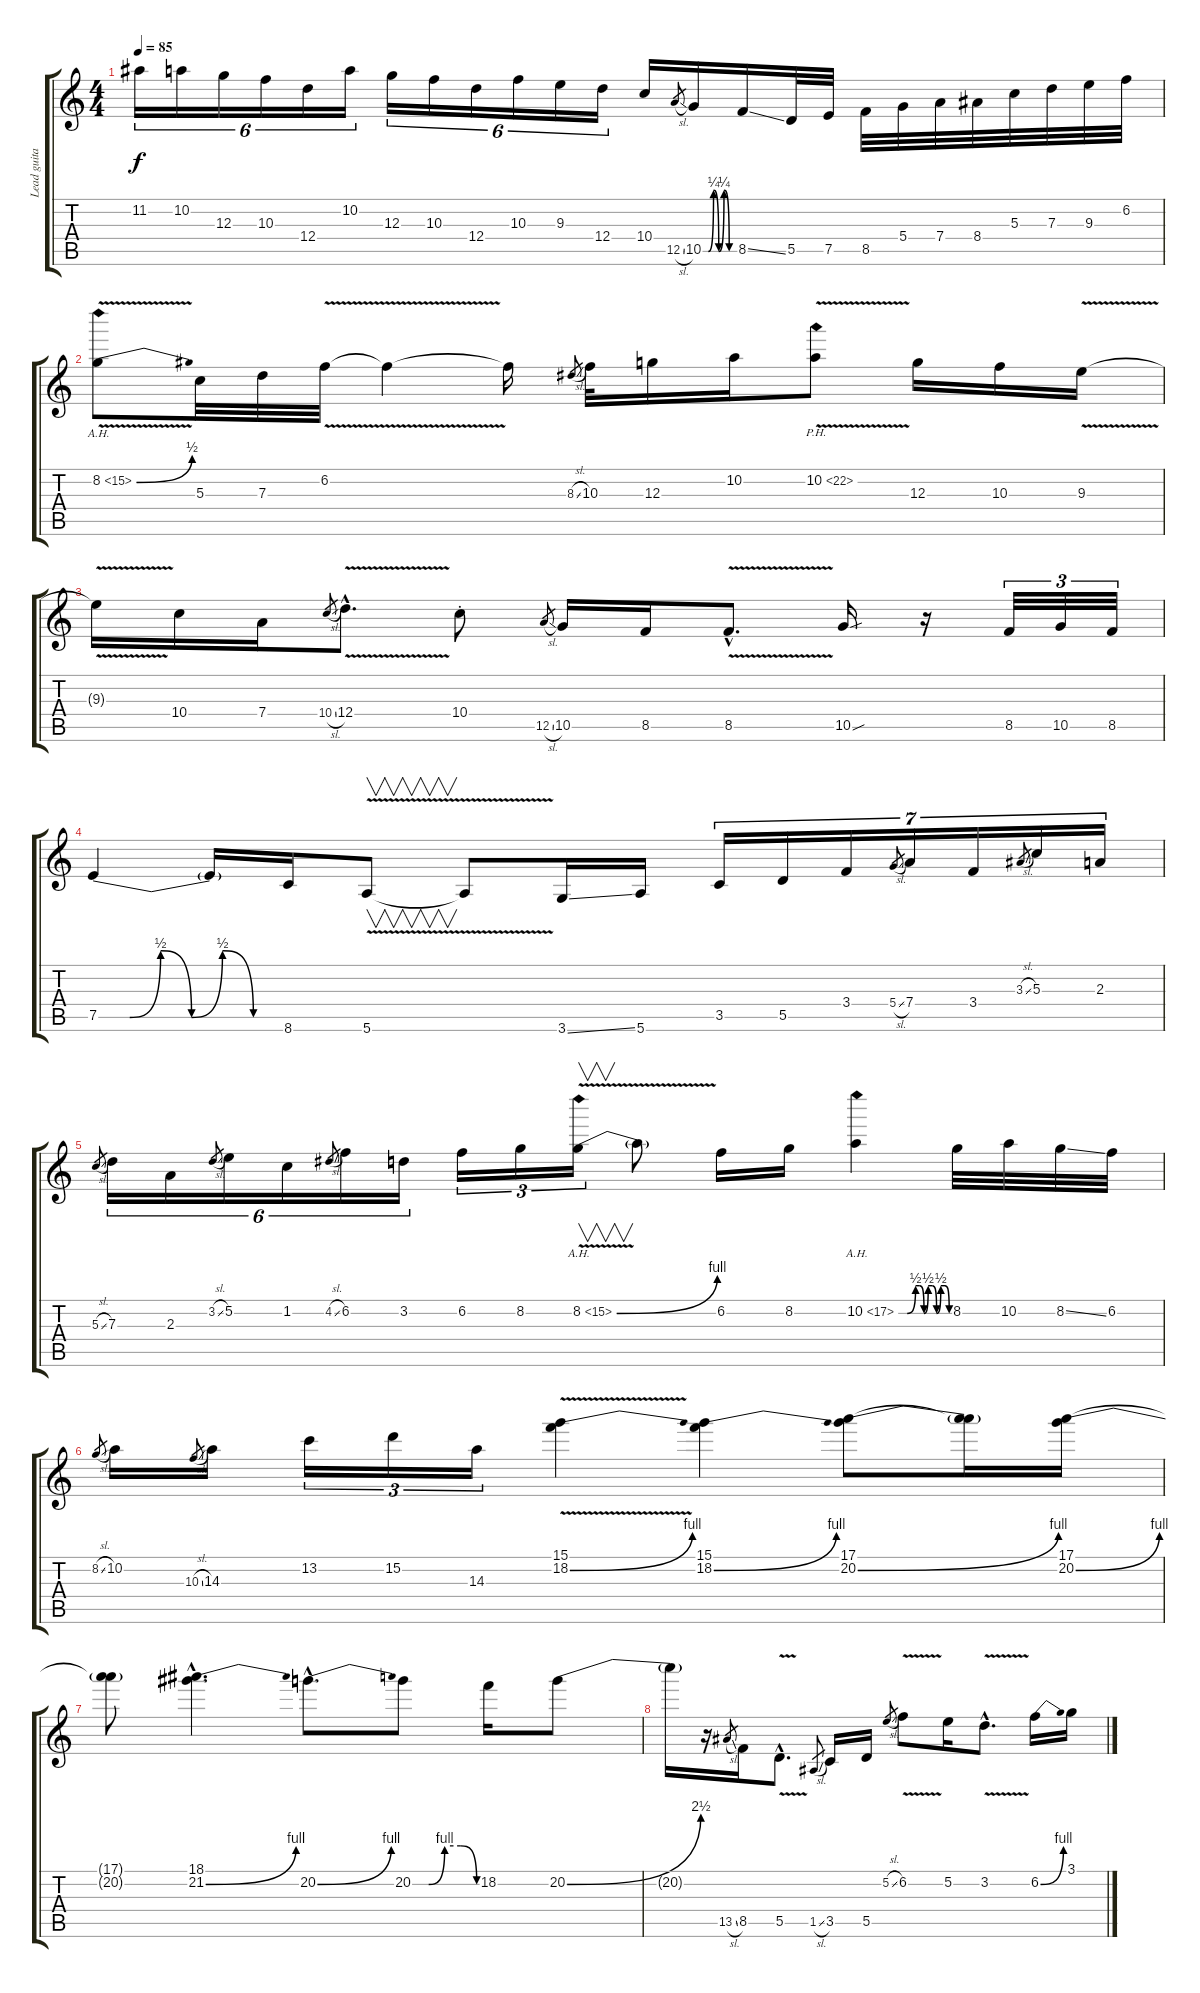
\track ("Lead guitar" "Lead guita") {instrument overdrivenguitar}
\staff {score tabs}
\tuning (E4 B3 G3 D3 A2 E2) {hide}
\ts (4 4)
\tempo 85
\clef g2
\ks c
11.2.16{tu (6 4) dy f} 10.2.16{tu (6 4)} 12.3.16{tu (6 4)} 10.3.16{tu (6 4)} 12.4.16{tu (6 4)} 10.2.16{tu (6 4)} 12.3.16{tu (6 4)} 10.3.16{tu (6 4)} 12.4.16{tu (6 4)} 10.3.16{tu (6 4)} 9.3.16{tu (6 4)} 12.4.16{tu (6 4)} 10.4.16 12.5{sl}.8{gr} 10.5{be (custom 0 0 10 0 20 1 30 0 40 1 50 0 60 0)}.16 8.5{ss}.16 5.5.32 7.5.32 8.5.32 5.4.32 7.4.32 8.4.32 5.3.32 7.3.32 9.3.32 6.2.32 |
8.2{be (bend 0 0 60 2) ah 7 v}.8 5.3.32 7.3.32 6.2{v}.32 6.2{t}.4 6.2{t}.16 8.3{sl}.8{gr} 10.3.32 12.3.16 10.2.16 10.2{ph 12 v}.8 12.3.16 10.3.16 9.3{v}.16 |
9.3{t}.16 10.4.16 7.4.16 10.4{sl}.8{gr} 12.4{v hac}.8{d} 10.4{st}.8 12.5{sl}.8{gr} 10.5.16 8.5.16 8.5{v hac}.8{d} 10.5{sou}.16 r.16 8.5.32{tu (3 2)} 10.5.32{tu (3 2)} 8.5.32{tu (3 2)} |
7.5{be (custom 0 0 5 0 10 0 20 2 30 0 40 2 50 0 60 0)}.4 7.5{t}.16 8.6.16 5.6{v}.8{v} 5.6{t}.8 3.6{ss}.16 5.6.16 3.5.16{tu (7 4)} 5.5.16{tu (7 4)} 3.4.16{tu (7 4)} 5.4{sl}.8{gr} 7.4.16{tu (7 4)} 3.4.16{tu (7 4)} 3.3{sl}.8{gr} 5.3.16{tu (7 4)} 2.3.16{tu (7 4)} |
5.3{sl}.8{gr} 7.3.16{tu (6 4)} 2.3.16{tu (6 4)} 3.2{sl}.8{gr} 5.2.16{tu (6 4)} 1.2.16{tu (6 4)} 4.2{sl}.8{gr} 6.2.16{tu (6 4)} 3.2.16{tu (6 4)} 6.2.16{tu (3 2)} 8.2.16{tu (3 2)} 8.2{be (bend 0 0 60 4) ah 7 v}.16{v tu (3 2)} 8.2{t}.8 6.2.16 8.2.16 10.2{be (custom 0 0 5 0 10 0 20 2 25 2 30 0 35 2 40 2 45 0 50 2 55 2 60 0) ah 7}.4 8.2.32 10.2.32 8.2{ss}.32 6.2.32 |
8.2{sl}.8{gr} 10.2.16 10.3{sl}.8{gr} 14.3.16 13.2.16{tu (3 2)} 15.2.16{tu (3 2)} 14.3.16{tu (3 2)} (15.1 18.2{be (bend 0 0 60 4) v}).4 (15.1 18.2{be (bend 0 0 60 4)}).4 (17.1 20.2{be (bend 0 0 60 4)}).8 (17.1{t} 20.2{t}).16 (17.1 20.2{be (bend 0 0 60 4)}).16 |
(17.1{t} 20.2{t}).8 (18.1{hac} 21.2{be (bend 0 0 60 4) hac}).4{d} 20.2{be (bend 0 0 60 4) hac}.8{d} 20.2{be (custom 0 0 15 0 30 4 45 4 60 0)}.8 18.2.16 20.2{be (bend 0 0 60 10)}.8 |
20.2{t}.16 r.16 13.5{sl}.8{gr} 8.5.16 5.5{v hac}.8{d} 1.5{sl}.8{gr} 3.5.16 5.5.16 5.2{sl}.8{gr} 6.2{v}.8 5.2.16 3.2{v hac}.8{d} 6.2{be (bend 0 0 60 4)}.16 3.1.16
